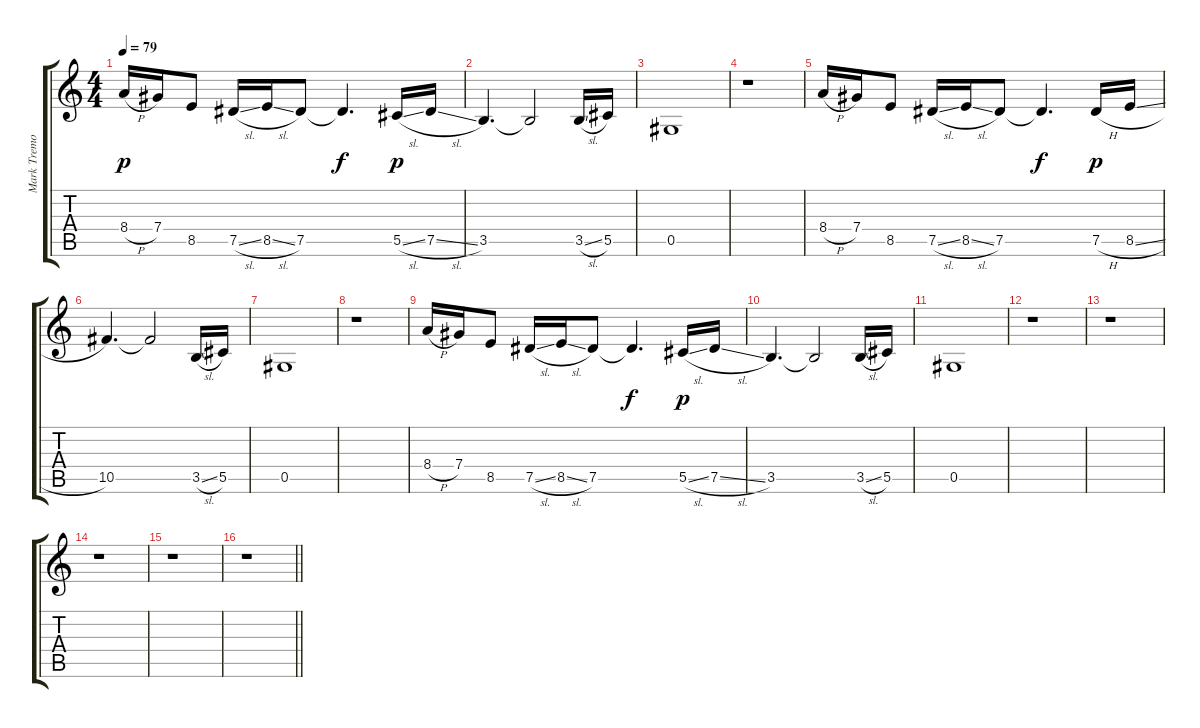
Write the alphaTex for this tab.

\track ("Mark Tremonti" "Mark Tremo") {instrument distortionguitar}
\staff {score tabs}
\tuning (Eb4 Bb3 Gb3 Db3 Ab2 Db2) {hide}
\ts (4 4)
\tempo 79
\clef g2
\ks c
8.4{h}.16{dy p} 7.4.16 8.5.8 7.5{sl}.16 8.5{sl}.16 7.5.8 7.5{t}.4{d dy f volume 4} 5.5{sl}.16{dy p volume 13} 7.5{sl}.16 |
3.5.4{d volume 4} 3.5{t}.2 3.5{sl}.16{volume 13} 5.5.16 |
0.5.1{volume 4} |
r.1 |
8.4{h}.16{volume 13} 7.4.16 8.5.8 7.5{sl}.16 8.5{sl}.16 7.5.8 7.5{t}.4{d dy f volume 4} 7.5{h}.16{dy p volume 13} 8.5{sl}.16 |
10.5.4{d volume 4} 10.5{t}.2 3.5{sl}.16{volume 13} 5.5.16 |
0.5.1{volume 4} |
r.1 |
8.4{h}.16{volume 13} 7.4.16 8.5.8 7.5{sl}.16 8.5{sl}.16 7.5.8 7.5{t}.4{d dy f volume 4} 5.5{sl}.16{dy p volume 13} 7.5{sl}.16 |
3.5.4{d volume 4} 3.5{t}.2 3.5{sl}.16{volume 13} 5.5.16 |
0.5.1{volume 4} |
r.1 |
r.1 |
r.1 |
r.1 |
\barLineRight lightlight
r.1
